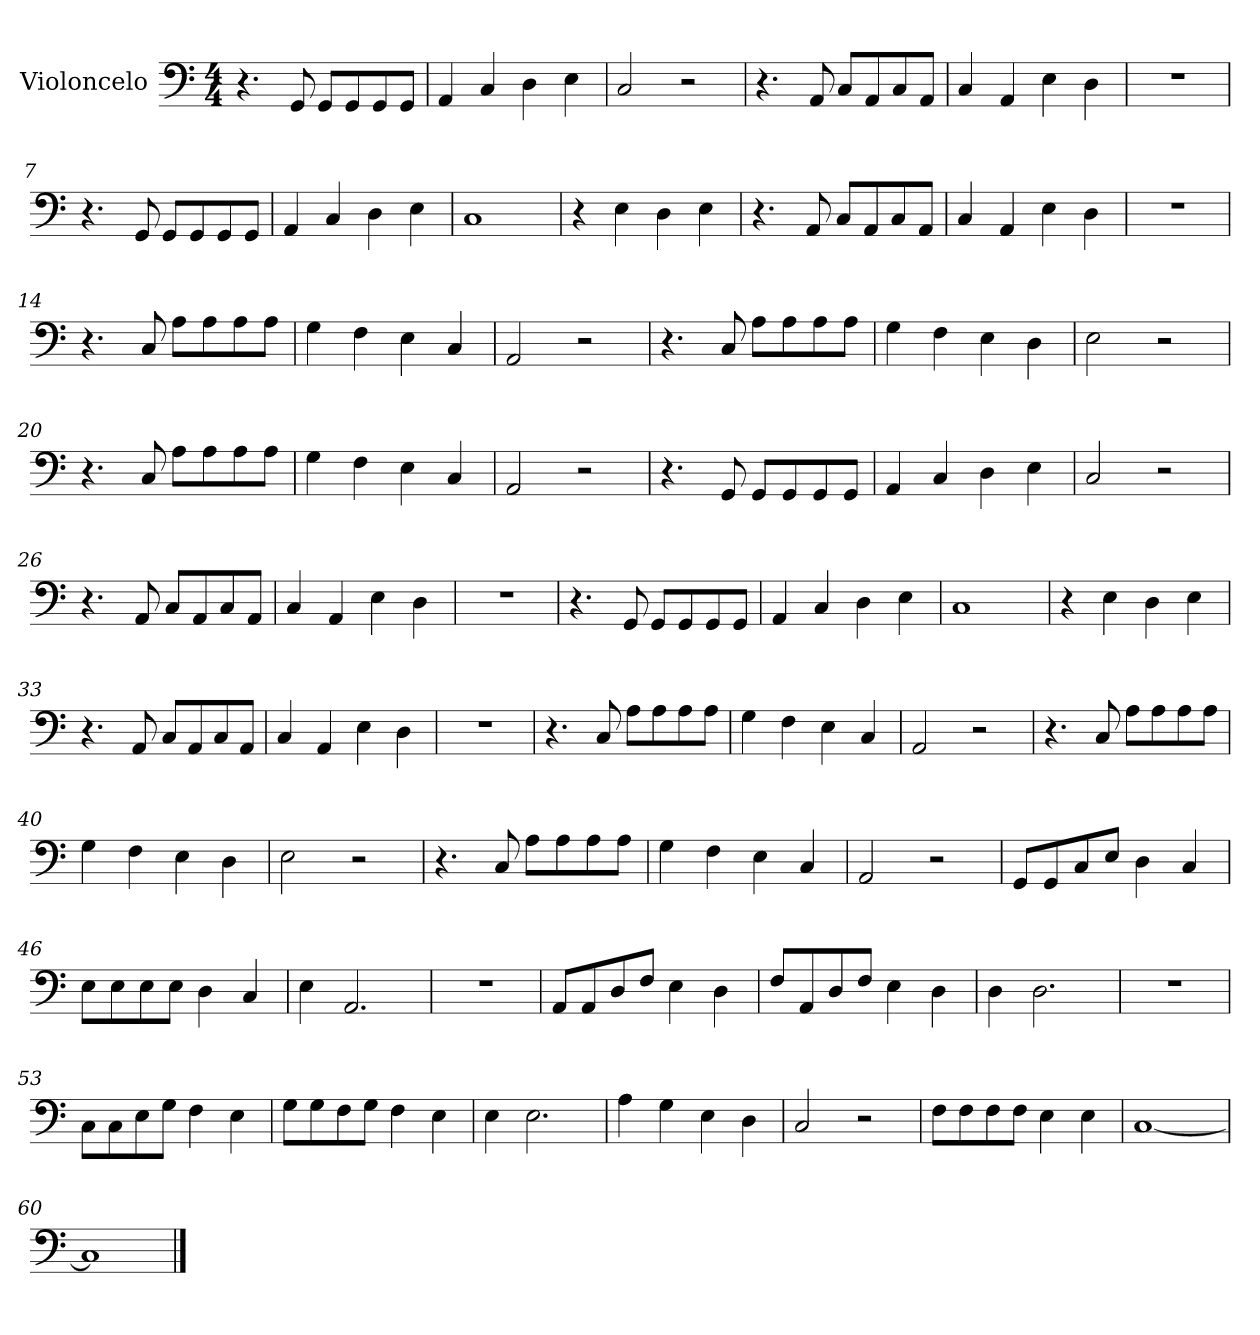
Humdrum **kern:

**kern
*part1
*staff1
*I"Violoncelo
*I'Vc.
*clefF4
*k[]
*M4/4
=1
4.r
8GG/
8GG/L
8GG/
8GG/
8GG/J
=2
4AA/
4C/
4D\
4E\
=3
2C/
2r
=4
4.r
8AA/
8C/L
8AA/
8C/
8AA/J
!!LO:LB:g=z
=5
4C/
4AA/
4E\
4D\
=6
1r
=7
4.r
8GG/
8GG/L
8GG/
8GG/
8GG/J
=8
4AA/
4C/
4D\
4E\
!!LO:LB:g=z
=9
1C
=10
4r
4E\
4D\
4E\
=11
4.r
8AA/
8C/L
8AA/
8C/
8AA/J
=12
4C/
4AA/
4E\
4D\
!!LO:LB:g=z
=13
1r
=14
4.r
8C/
8A\L
8A\
8A\
8A\J
=15
4G\
4F\
4E\
4C/
=16
2AA/
2r
!!LO:LB:g=z
=17
4.r
8C/
8A\L
8A\
8A\
8A\J
=18
4G\
4F\
4E\
4D\
=19
2E\
2r
=20
4.r
8C/
8A\L
8A\
8A\
8A\J
!!LO:LB:g=z
=21
4G\
4F\
4E\
4C/
=22
2AA/
2r
=23
4.r
8GG/
8GG/L
8GG/
8GG/
8GG/J
=24
4AA/
4C/
4D\
4E\
!!LO:LB:g=z
=25
2C/
2r
=26
4.r
8AA/
8C/L
8AA/
8C/
8AA/J
=27
4C/
4AA/
4E\
4D\
=28
1r
!!LO:LB:g=z
=29
4.r
8GG/
8GG/L
8GG/
8GG/
8GG/J
=30
4AA/
4C/
4D\
4E\
=31
1C
=32
4r
4E\
4D\
4E\
=33
4.r
8AA/
8C/L
8AA/
8C/
8AA/J
=34
4C/
4AA/
4E\
4D\
=35
1r
=36
4.r
8C/
8A\L
8A\
8A\
8A\J
=37
4G\
4F\
4E\
4C/
!!LO:LB:g=z
=38
2AA/
2r
=39
4.r
8C/
8A\L
8A\
8A\
8A\J
=40
4G\
4F\
4E\
4D\
=41
2E\
2r
=42
4.r
8C/
8A\L
8A\
8A\
8A\J
=43
4G\
4F\
4E\
4C/
=44
2AA/
2r
=45
8GG/L
8GG/
8C/
8E/J
4D\
4C/
!!LO:PB:g=z
=46
8E\L
8E\
8E\
8E\J
4D\
4C/
=47
4E\
2.AA/
=48
1r
=49
8AA/L
8AA/
8D/
8F/J
4E\
4D\
=50
8F/L
8AA/
8D/
8F/J
4E\
4D\
=51
4D\
2.D\
=52
1r
=53
8C\L
8C\
8E\
8G\J
4F\
4E\
=54
8G\L
8G\
8F\
8G\J
4F\
4E\
!!LO:LB:g=z
=55
4E\
2.E\
=56
4A\
4G\
4E\
4D\
=57
2C/
2r
=58
8F\L
8F\
8F\
8F\J
4E\
4E\
=59
[1C
=60
1C]
==
*-
